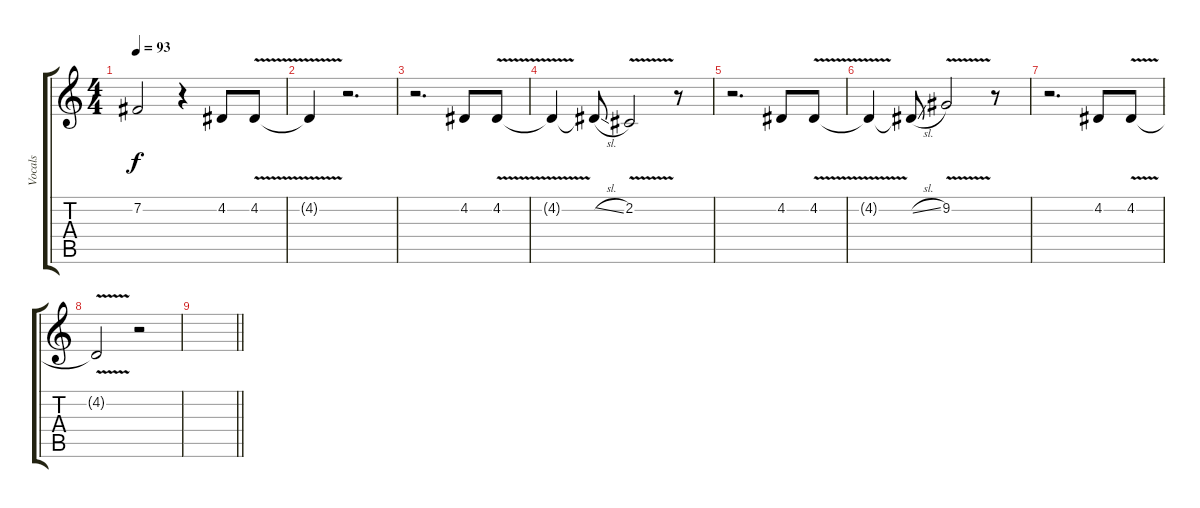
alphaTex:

\track ("Vocals" "Vocals") {instrument altosax}
\staff {score tabs}
\tuning (E4 B3 G3 D3 A2 E2) {hide}
\ts (4 4)
\tempo 93
\clef g2
\ks c
7.2{t}.2{dy f} r.4 4.2.8 4.2{v}.8 |
4.2{t}.4 r.2{d} |
r.2{d} 4.2.8 4.2{v}.8 |
4.2{t}.4 4.2{sl t}.8 2.2{v}.2 r.8 |
r.2{d} 4.2.8 4.2{v}.8 |
4.2{t}.4 4.2{sl t}.8 9.2{v}.2 r.8 |
r.2{d} 4.2.8 4.2{v}.8 |
4.2{t}.2 r.2 |
\barLineRight lightlight
